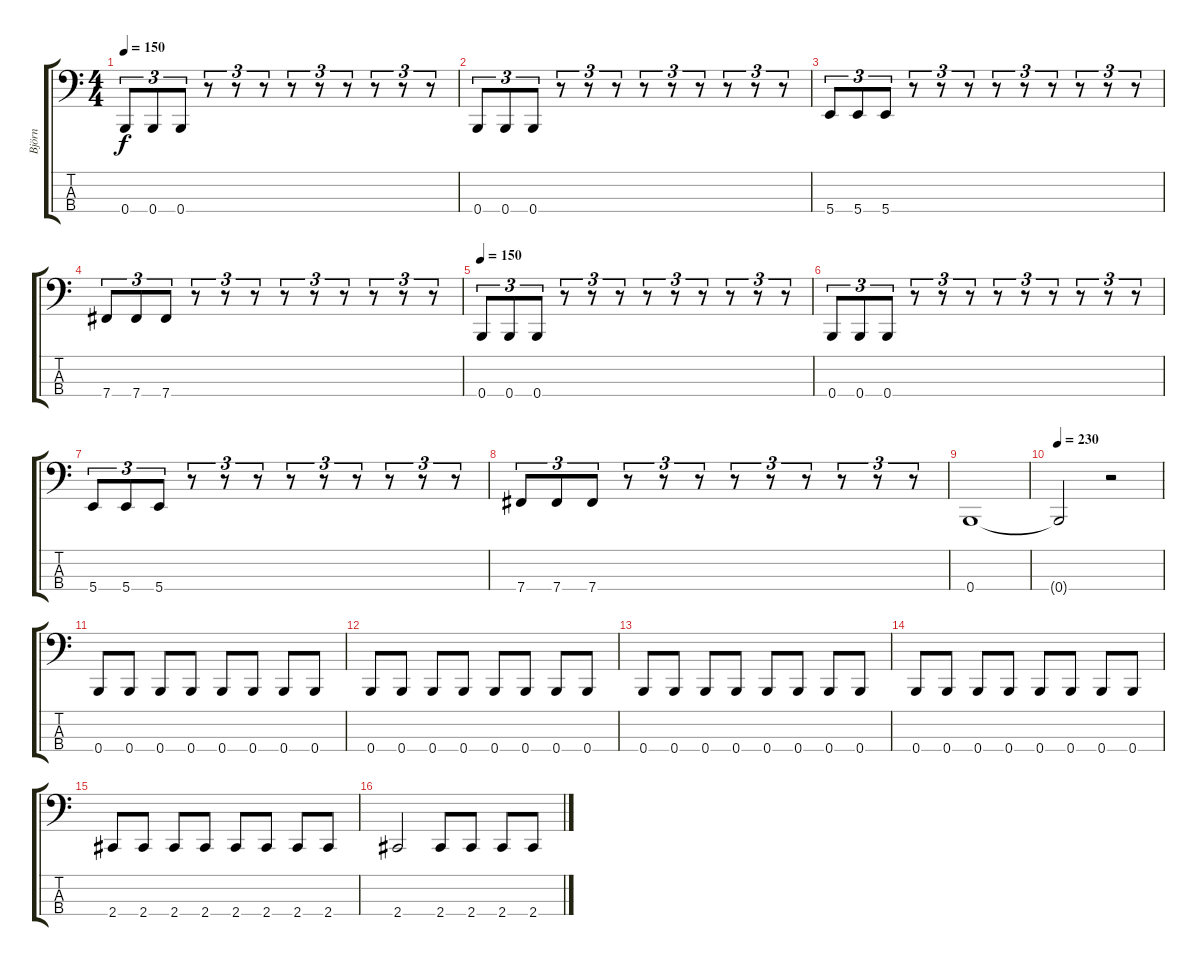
\track ("Björn" "Björn") {instrument electricbassfinger}
\staff {score tabs}
\tuning (E2 B1 Gb1 B0) {hide}
\ts (4 4)
\tempo 150
\clef f4
\ks c
0.4.8{tu (3 2) dy f} 0.4.8{tu (3 2)} 0.4.8{tu (3 2)} r.8{tu (3 2)} r.8{tu (3 2)} r.8{tu (3 2)} r.8{tu (3 2)} r.8{tu (3 2)} r.8{tu (3 2)} r.8{tu (3 2)} r.8{tu (3 2)} r.8{tu (3 2)} |
0.4.8{tu (3 2)} 0.4.8{tu (3 2)} 0.4.8{tu (3 2)} r.8{tu (3 2)} r.8{tu (3 2)} r.8{tu (3 2)} r.8{tu (3 2)} r.8{tu (3 2)} r.8{tu (3 2)} r.8{tu (3 2)} r.8{tu (3 2)} r.8{tu (3 2)} |
5.4.8{tu (3 2)} 5.4.8{tu (3 2)} 5.4.8{tu (3 2)} r.8{tu (3 2)} r.8{tu (3 2)} r.8{tu (3 2)} r.8{tu (3 2)} r.8{tu (3 2)} r.8{tu (3 2)} r.8{tu (3 2)} r.8{tu (3 2)} r.8{tu (3 2)} |
7.4.8{tu (3 2)} 7.4.8{tu (3 2)} 7.4.8{tu (3 2)} r.8{tu (3 2)} r.8{tu (3 2)} r.8{tu (3 2)} r.8{tu (3 2)} r.8{tu (3 2)} r.8{tu (3 2)} r.8{tu (3 2)} r.8{tu (3 2)} r.8{tu (3 2)} |
\tempo 150
0.4.8{tu (3 2)} 0.4.8{tu (3 2)} 0.4.8{tu (3 2)} r.8{tu (3 2)} r.8{tu (3 2)} r.8{tu (3 2)} r.8{tu (3 2)} r.8{tu (3 2)} r.8{tu (3 2)} r.8{tu (3 2)} r.8{tu (3 2)} r.8{tu (3 2)} |
0.4.8{tu (3 2)} 0.4.8{tu (3 2)} 0.4.8{tu (3 2)} r.8{tu (3 2)} r.8{tu (3 2)} r.8{tu (3 2)} r.8{tu (3 2)} r.8{tu (3 2)} r.8{tu (3 2)} r.8{tu (3 2)} r.8{tu (3 2)} r.8{tu (3 2)} |
5.4.8{tu (3 2)} 5.4.8{tu (3 2)} 5.4.8{tu (3 2)} r.8{tu (3 2)} r.8{tu (3 2)} r.8{tu (3 2)} r.8{tu (3 2)} r.8{tu (3 2)} r.8{tu (3 2)} r.8{tu (3 2)} r.8{tu (3 2)} r.8{tu (3 2)} |
7.4.8{tu (3 2)} 7.4.8{tu (3 2)} 7.4.8{tu (3 2)} r.8{tu (3 2)} r.8{tu (3 2)} r.8{tu (3 2)} r.8{tu (3 2)} r.8{tu (3 2)} r.8{tu (3 2)} r.8{tu (3 2)} r.8{tu (3 2)} r.8{tu (3 2)} |
0.4.1 |
\tempo 230
0.4{t}.2 r.2 |
0.4.8 0.4.8 0.4.8 0.4.8 0.4.8 0.4.8 0.4.8 0.4.8 |
0.4.8 0.4.8 0.4.8 0.4.8 0.4.8 0.4.8 0.4.8 0.4.8 |
0.4.8 0.4.8 0.4.8 0.4.8 0.4.8 0.4.8 0.4.8 0.4.8 |
0.4.8 0.4.8 0.4.8 0.4.8 0.4.8 0.4.8 0.4.8 0.4.8 |
2.4.8 2.4.8 2.4.8 2.4.8 2.4.8 2.4.8 2.4.8 2.4.8 |
2.4.2 2.4.8 2.4.8 2.4.8 2.4.8
